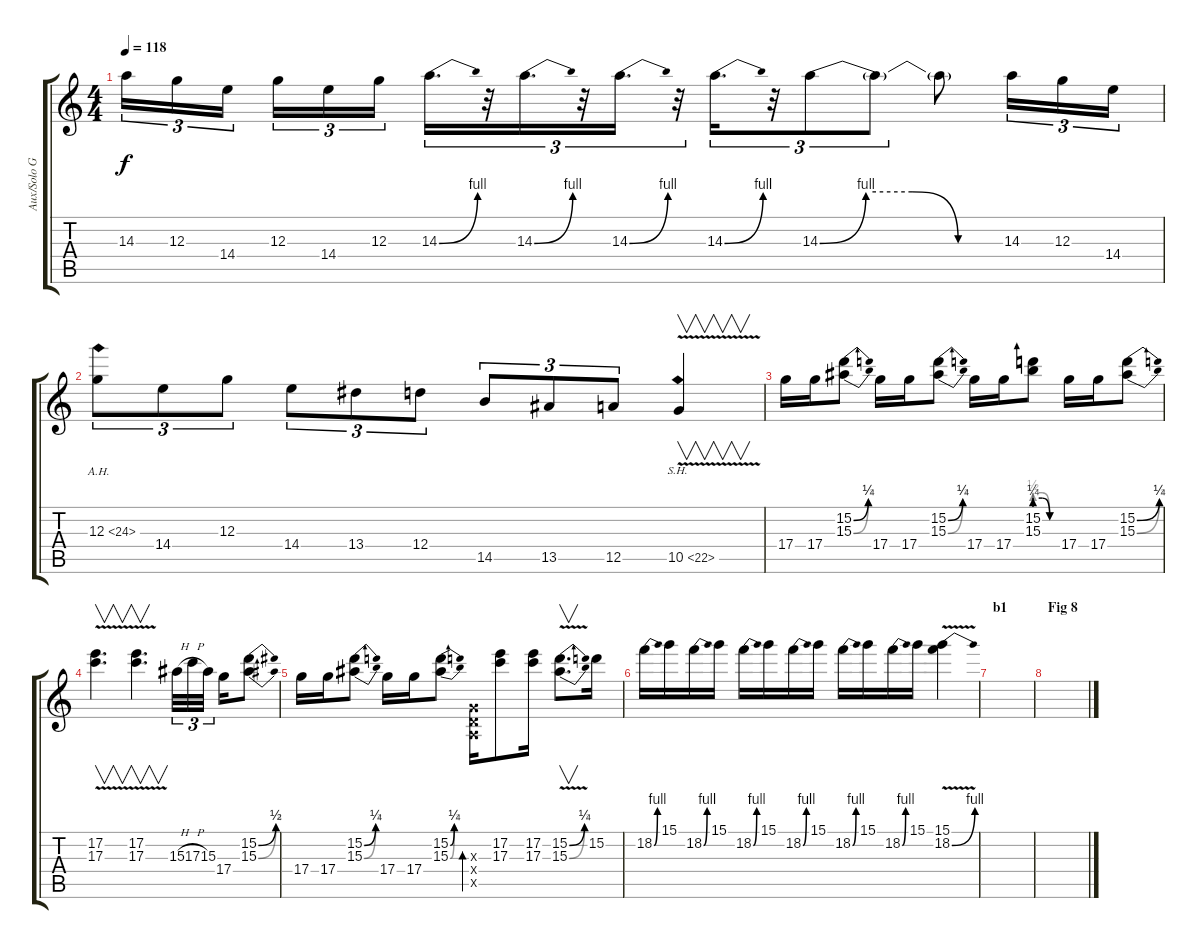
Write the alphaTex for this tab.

\track ("Aux/Solo Gtr1" "Aux/Solo G") {instrument overdrivenguitar}
\staff {score tabs}
\tuning (E4 B3 G3 D3 A2 E2) {hide}
\ts (4 4)
\tempo 118
\clef g2
\ks c
14.3.16{tu (3 2) dy f} 12.3.16{tu (3 2)} 14.4.16{tu (3 2) beam splitsecondary} 12.3.16{tu (3 2)} 14.4.16{tu (3 2)} 12.3.16{tu (3 2)} 14.3{be (bend 0 0 60 4)}.16{d tu (3 2)} r.32{tu (3 2)} 14.3{be (bend 0 0 60 4)}.16{d tu (3 2)} r.32{tu (3 2)} 14.3{be (bend 0 0 60 4)}.16{d tu (3 2)} r.32{tu (3 2)} 14.3{be (bend 0 0 60 4)}.16{d tu (3 2)} r.32{tu (3 2)} 14.3{be (custom 0 0 15 4 30 4 45 0 60 0)}.8{tu (3 2)} 14.3{t}.8{tu (3 2)} 14.3{t}.8 14.3.16{tu (3 2)} 12.3.16{tu (3 2)} 14.4.16{tu (3 2)} |
12.3{ah 12}.8{tu (3 2)} 14.4.8{tu (3 2)} 12.3.8{tu (3 2)} 14.4.8{tu (3 2)} 13.4.8{tu (3 2)} 12.4.8{tu (3 2)} 14.5.8{tu (3 2)} 13.5.8{tu (3 2)} 12.5.8{tu (3 2)} 10.5{sh 12 v}.4{v} |
17.4.16 17.4.16 (15.2{be (bend 0 0 60 1)} 15.3{be (bend 0 0 60 2)}).8 17.4.16 17.4.16 (15.2{be (bend 0 0 60 1)} 15.3{be (bend 0 0 60 2)}).8 17.4.16 17.4.16 (15.2{be (custom 0 1 20 1 40 0 60 0)} 15.3{be (custom 0 2 20 2 40 0 60 0)}).8 17.4.16 17.4.16 (15.2{be (bend 0 0 60 1)} 15.3{be (bend 0 0 60 2)}).8 |
(17.2{v} 17.3{v}).4{v d} (17.2{v} 17.3{v}).4{v d} 15.3{h}.32{tu (3 2)} 17.3{h}.32{tu (3 2)} 15.3.32{tu (3 2) beam splitsecondary} 17.4.16 (15.2{be (bend 0 0 60 2)} 15.3{be (bend 0 0 60 1)}).8 |
17.4.16 17.4.16 (15.2{be (bend 0 0 60 1)} 15.3{be (bend 0 0 60 2)}).8 17.4.16 17.4.16 (15.2{be (bend 0 0 60 1)} 15.3{be (bend 0 0 60 2)}).8 (0.3{x} 0.4{x} 0.5{x}).16{bd 30} (17.2 17.3).8 (17.2 17.3).16 (15.2{be (bend 0 0 60 1) v} 15.3{be (bend 0 0 60 2) v}).8{v d} 15.2.16 |
18.2{be (bend 0 0 60 4)}.16 15.1.16 18.2{be (bend 0 0 60 4)}.16 15.1.16 18.2{be (bend 0 0 60 4)}.16 15.1.16 18.2{be (bend 0 0 60 4)}.16 15.1.16 18.2{be (bend 0 0 60 4)}.16 15.1.16 18.2{be (bend 0 0 60 4)}.16 15.1.16 (15.1 18.2{be (bend 0 0 60 4) v}).4 |
\section ("" "b1")
|
\section ("" "Fig 8")
